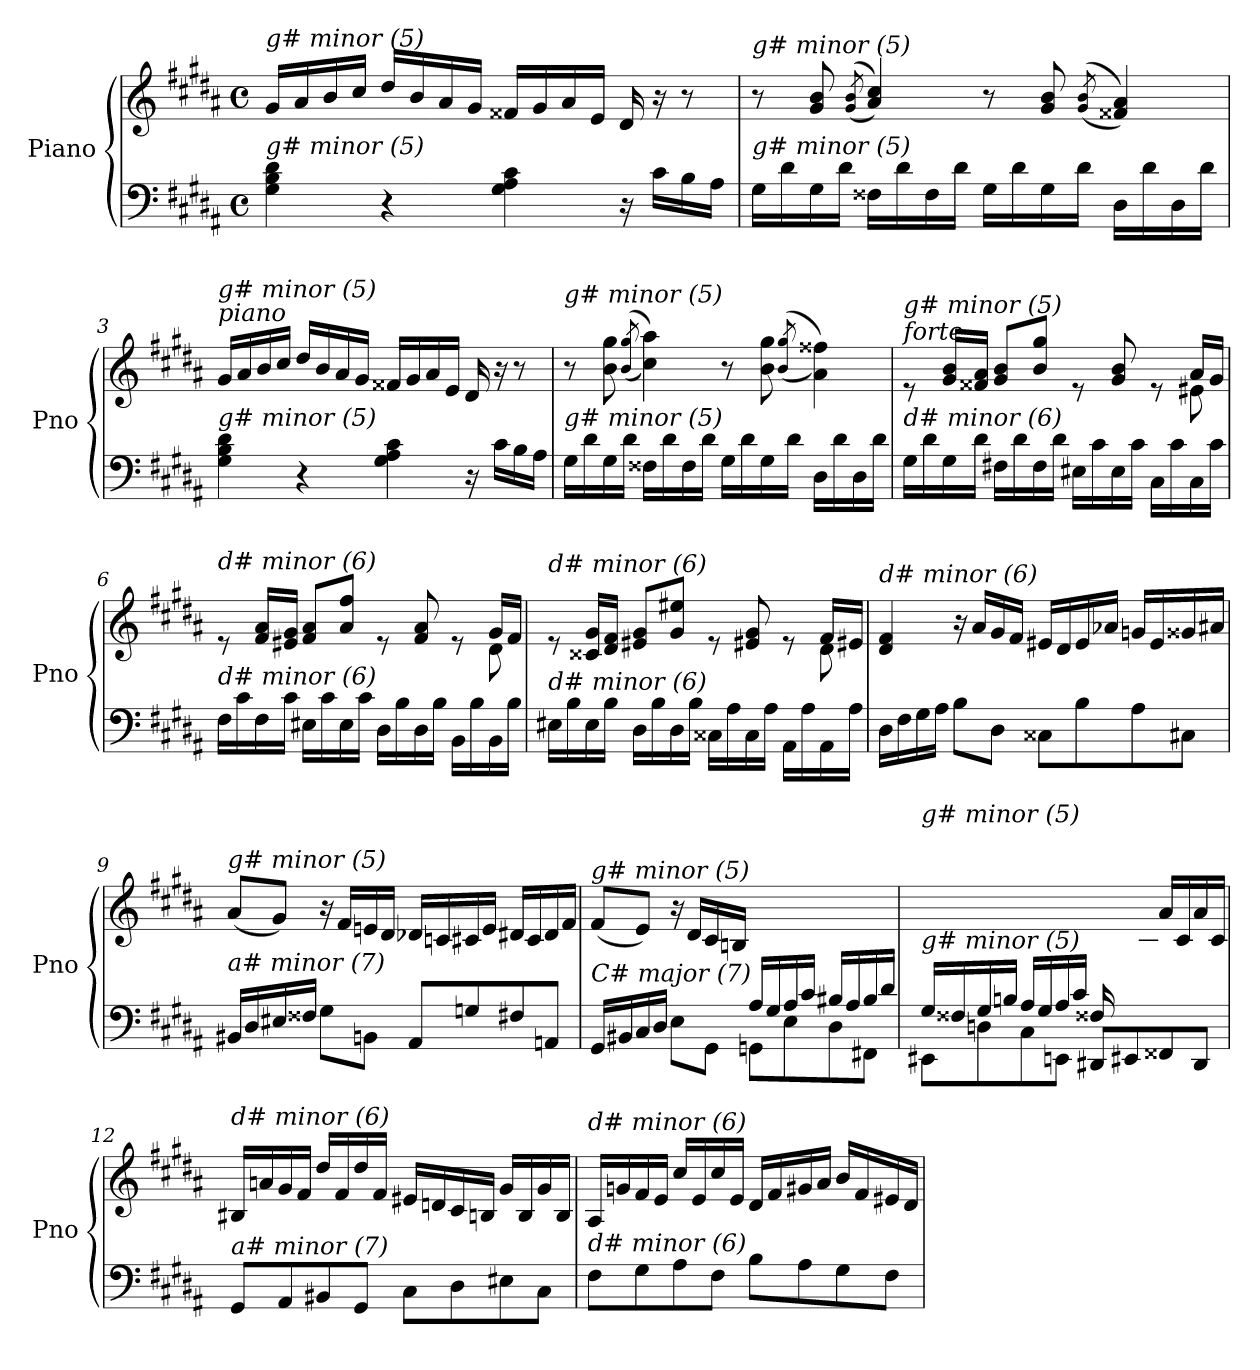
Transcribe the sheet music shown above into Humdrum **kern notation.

**kern	**kern
*part1	*part1
*staff2	*staff1
*I"Piano	*
*I'Pno	*
*clefF4	*clefG2
*k[f#c#g#d#a#]	*k[f#c#g#d#a#]
*M4/4	*M4/4
*met(c)	*met(c)
=1	=1
!	!LO:TX:i:t=g# minor (5)
!LO:TX:i:t=g# minor (5)	!
4G#\ 4B\ 4d#\	16g#/LL
.	16a#/
.	16b/
.	16cc#/JJ
4r	16dd#/LL
.	16b/
.	16a#/
.	16g#/JJ
4G#\ 4A#\ 4c#\	16f##X/LL
.	16g#/
.	16a#/
.	16e/JJ
16r	16d#/
16c#\LL	16r
16B\	8r
16A#\JJ	.
=2	=2
!	!LO:TX:i:t=g# minor (5)
!LO:TX:i:t=g# minor (5)	!
16G#\LL	8r
16d#\	.
16G#\	8g#/ 8b/
16d#\JJ	.
.	(>(8qg#/ 8qb/
16F##X\LL	4a#/ 4cc#/))
16d#\	.
16F##\	.
16d#\JJ	.
16G#\LL	8r
16d#\	.
16G#\	8g#/ 8b/
16d#\JJ	.
.	((>8qg#/ 8qb/
16D#\LL	4f##X/ 4a#/))
16d#\	.
16D#\	.
16d#\JJ	.
=3	=3
!	!LO:TX:a:i:t=piano
!	!LO:TX:i:t=g# minor (5)
!LO:TX:i:t=g# minor (5)	!
4G#\ 4B\ 4d#\	16g#/LL
.	16a#/
.	16b/
.	16cc#/JJ
4r	16dd#/LL
.	16b/
.	16a#/
.	16g#/JJ
4G#\ 4A#\ 4c#\	16f##X/LL
.	16g#/
.	16a#/
.	16e/JJ
16r	16d#/
16c#\LL	16r
16B\	8r
16A#\JJ	.
!!LO:LB:g=z
=4	=4
!	!LO:TX:i:t=g# minor (5)
!LO:TX:i:t=g# minor (5)	!
16G#\LL	8r
16d#\	.
16G#\	8b\ 8gg#\
16d#\JJ	.
.	((>8qb/ 8qgg#/
16F##X\LL	4cc#\ 4aa#\))
16d#\	.
16F##\	.
16d#\JJ	.
16G#\LL	8r
16d#\	.
16G#\	8b\ 8gg#\
16d#\JJ	.
.	((>8qb/ 8qgg#/
16D#\LL	4a#\ 4ff##X\))
16d#\	.
16D#\	.
16d#\JJ	.
=5	=5
*^	*^
!	!	!LO:TX:a:i:t=forte	!
!	!	!LO:TX:i:t=g# minor (5)	!
!LO:TX:i:t=d# minor (6)	!	!	!
2..ryy	16G#\LL	8re	2..ryy
.	16d#\	.	.
.	16G#\	16g#/ 16b/LL	.
.	16d#\JJ	16f##X/ 16a#/JJ	.
.	16F#X\LL	8g#/ 8b/L	.
.	16d#\	.	.
.	16F#\	8b/ 8gg#/J	.
.	16d#\JJ	.	.
.	16E#X\LL	8re	.
.	16c#\	.	.
.	16E#\	8g#/ 8b/	.
.	16c#\JJ	.	.
.	16C#\LL	8re	.
.	16c#\	.	.
8ryy	16C#\	16a#/LL	8e#X\
.	16c#\JJ	16g#/JJ	.
=6	=6	=6	=6
!	!	!LO:TX:i:t=d# minor (6)	!
!LO:TX:i:t=d# minor (6)	!	!	!
2..ryy	16F#\LL	8re	2..ryy
.	16c#\	.	.
.	16F#\	16f#/ 16a#/LL	.
.	16c#\JJ	16e#X/ 16g#/JJ	.
.	16E#X\LL	8f#/ 8a#/L	.
.	16c#\	.	.
.	16E#\	8a#/ 8ff#/J	.
.	16c#\JJ	.	.
.	16D#\LL	8re	.
.	16B\	.	.
.	16D#\	8f#/ 8a#/	.
.	16B\JJ	.	.
.	16BB\LL	8re	.
.	16B\	.	.
8ryy	16BB\	16g#/LL	8d#\
.	16B\JJ	16f#/JJ	.
!!LO:LB:g=z	!!
=7	=7	=7	=7
!	!	!LO:TX:i:t=d# minor (6)	!
!LO:TX:i:t=d# minor (6)	!	!	!
2..ryy	16E#X\LL	8re	2..ryy
.	16B\	.	.
.	16E#\	16c##X/ 16g#/LL	.
.	16B\JJ	16d#/ 16f#/JJ	.
.	16D#\LL	8e#X/ 8g#/L	.
.	16B\	.	.
.	16D#\	8g#/ 8ee#X/J	.
.	16B\JJ	.	.
.	16C##X\LL	8re	.
.	16A#\	.	.
.	16C##\	8e#X/ 8g#/	.
.	16A#\JJ	.	.
.	16AA#\LL	8re	.
.	16A#\	.	.
8ryy	16AA#\	16f#/LL	8d#\
.	16A#\JJ	16e#X/JJ	.
*	*	*v	*v
=8	=8	=8
!	!	!LO:TX:i:t=d# minor (6)
!LO:TX:i:t=d# minor (6)	!	!
*v	*v	*
16D#\LL	4d#/ 4f#/
16F#\	.
16G#\	.
16A#\JJ	.
8B\L	16r
.	16a#/LL
8D#\J	16g#/
.	16f#/JJ
8C##X\L	16e#X/LL
.	16d#/
8B\	16e#/
.	16a-Xi/JJ
8A#\	16gnj/LL
.	16e#/
8C#X\J	16g##j/
.	16a#/JJ
=9	=9
!	!LO:TX:i:t=g# minor (5)
!LO:TX:i:t=a# minor (7)	!
16BB#X/LL	(8a#/L
16D#/	.
16E#X/	8g#/J)
16F##X/JJ	.
8G#\L	16r
.	16f#/LL
8BBn\J	16en/
.	16d#/JJ
8AA#/L	16d-Xi/LL
.	16cnj/
8Gni/	16c#/
.	16e/JJ
8F#X/	16d#/LL
.	16c#/
8AAnZ/J	16d#/
.	16f#/JJ
!!LO:LB:g=z
=10	=10
*^	*
!	!	!LO:TX:i:t=g# minor (5)
!LO:TX:i:t=C# major (7)	!	!
2ryy	16GG#/LL	(8f#/L
.	16BB#X/	.
.	16C#/	8e/J)
.	16D#/JJ	.
.	8E\L	16r
.	.	16d#/LL
.	8GG#\J	16c#/
.	.	16Bn/JJ
16A#/LL	8GGnj\L	2ryy
16G#/	.	.
16A#/	8E\	.
16c#/JJ	.	.
16B#X/LL	8D#\	.
16A#/	.	.
16B#/	8FF#X\J	.
16d#/JJ	.	.
=11	=11	=11
!	!	!LO:TX:i:t=g# minor (5)
!LO:TX:i:t=g# minor (5)	!	!
16G#/LL	8EE#X\L	2ryy
16F##X/	.	.
16G#/	8Dn\	.
16Bn/JJ	.	.
16A#/LL	8C#\	.
16G#/	.	.
16A#/	8EEn\J	.
16c#/JJ	.	.
16F##X/LL	8DD#X/L	16ryy
4..ryy	.	16e/
.	8EE#X/	16d#/
.	.	16c#/JJ
.	8FF##X/	16a#/LL
.	.	16c#/
.	8DD#/J	16a#/
.	.	16c#/JJ
*v	*v	*
=12	=12
!	!LO:TX:i:t=d# minor (6)
!LO:TX:i:t=a# minor (7)	!
8GG#/L	16B#X/LL
.	16an/
8AA#/	16g#/
.	16f#/JJ
8BB#X/	16dd#/LL
.	16f#/
8GG#/J	16dd#/
.	16f#/JJ
8C#\L	16e#X/LL
.	16dn/
8D#\	16c#/
.	16Bn/JJ
8E#X\	16g#/LL
.	16B/
8C#\J	16g#/
.	16B/JJ
!!LO:LB:g=z
=13	=13
!	!LO:TX:i:t=d# minor (6)
!LO:TX:i:t=d# minor (6)	!
8F#\L	16A#/LL
.	16gn/
8G#\	16f#/
.	16e/JJ
8A#\	16cc#/LL
.	16e/
8F#\J	16cc#/
.	16e/JJ
8B\L	16d#/LL
.	16f#/
8A#\	16g#X/
.	16a#/JJ
8G#\	16b/LL
.	16f#/
8F#\J	16e#X/
.	16d#/JJ
=	=
*-	*-
